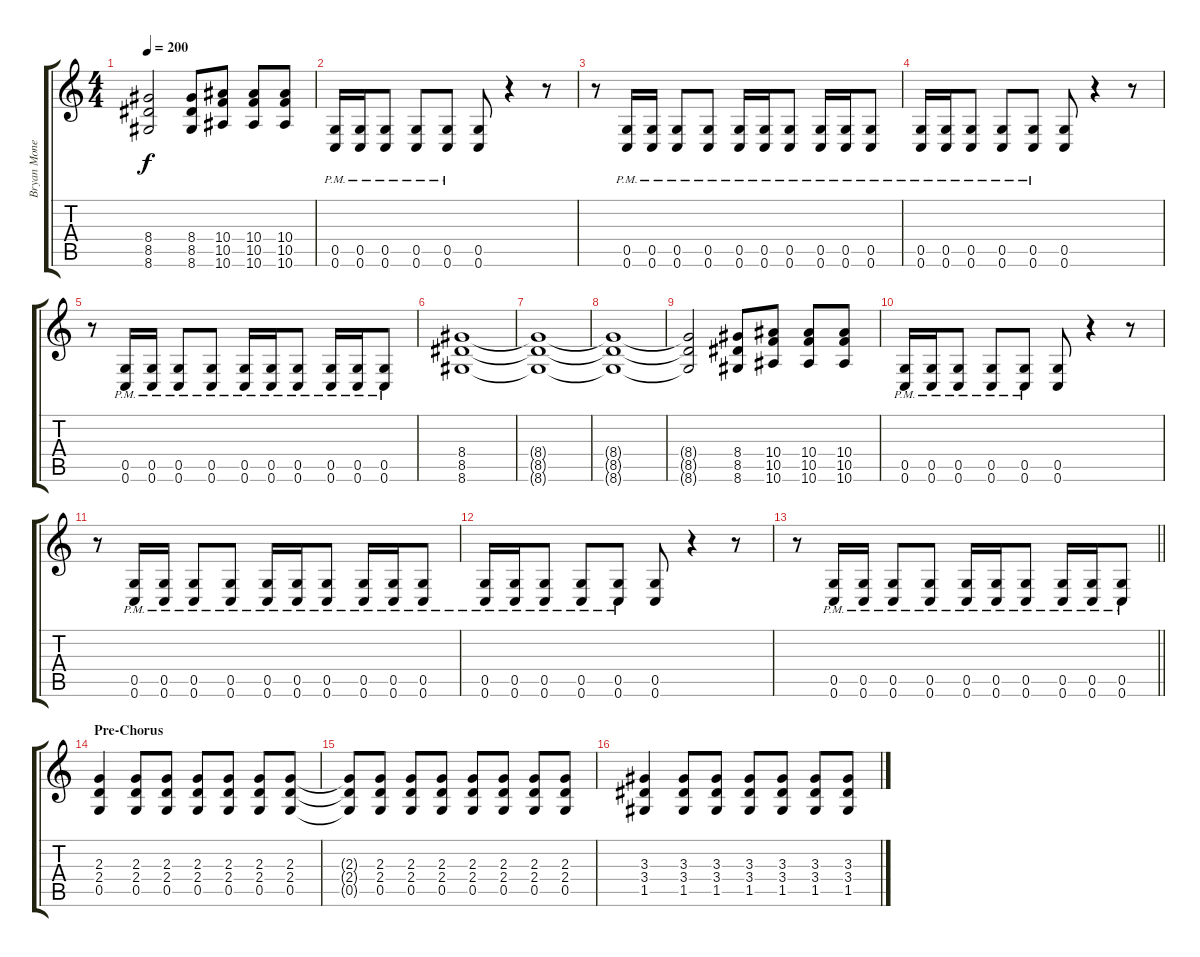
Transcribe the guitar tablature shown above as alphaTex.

\track ("Bryan Money - Guitar" "Bryan Mone") {instrument distortionguitar}
\staff {score tabs}
\tuning (D4 A3 F3 C3 G2 C2) {hide}
\ts (4 4)
\tempo 200
\clef g2
\ks c
(8.4{t} 8.5{t} 8.6{t}).2{dy f} (8.4 8.5 8.6).8 (10.4 10.5 10.6).8 (10.4 10.5 10.6).8 (10.4 10.5 10.6).8 |
(0.5{pm} 0.6{pm}).16 (0.5{pm} 0.6{pm}).16 (0.5{pm} 0.6{pm}).8 (0.5{pm} 0.6{pm}).8 (0.5{pm} 0.6{pm}).8 (0.5 0.6).8 r.4 r.8 |
r.8 (0.5{pm} 0.6{pm}).16 (0.5{pm} 0.6{pm}).16 (0.5{pm} 0.6{pm}).8 (0.5{pm} 0.6{pm}).8 (0.5{pm} 0.6{pm}).16 (0.5{pm} 0.6{pm}).16 (0.5{pm} 0.6{pm}).8 (0.5{pm} 0.6{pm}).16 (0.5{pm} 0.6{pm}).16 (0.5{pm} 0.6{pm}).8 |
(0.5{pm} 0.6{pm}).16 (0.5{pm} 0.6{pm}).16 (0.5{pm} 0.6{pm}).8 (0.5{pm} 0.6{pm}).8 (0.5{pm} 0.6{pm}).8 (0.5 0.6).8 r.4 r.8 |
r.8 (0.5{pm} 0.6{pm}).16 (0.5{pm} 0.6{pm}).16 (0.5{pm} 0.6{pm}).8 (0.5{pm} 0.6{pm}).8 (0.5{pm} 0.6{pm}).16 (0.5{pm} 0.6{pm}).16 (0.5{pm} 0.6{pm}).8 (0.5{pm} 0.6{pm}).16 (0.5{pm} 0.6{pm}).16 (0.5{pm} 0.6{pm}).8 |
(8.4 8.5 8.6).1 |
(8.4{t} 8.5{t} 8.6{t}).1 |
(8.4{t} 8.5{t} 8.6{t}).1 |
(8.4{t} 8.5{t} 8.6{t}).2 (8.4 8.5 8.6).8 (10.4 10.5 10.6).8 (10.4 10.5 10.6).8 (10.4 10.5 10.6).8 |
(0.5{pm} 0.6{pm}).16 (0.5{pm} 0.6{pm}).16 (0.5{pm} 0.6{pm}).8 (0.5{pm} 0.6{pm}).8 (0.5{pm} 0.6{pm}).8 (0.5 0.6).8 r.4 r.8 |
r.8 (0.5{pm} 0.6{pm}).16 (0.5{pm} 0.6{pm}).16 (0.5{pm} 0.6{pm}).8 (0.5{pm} 0.6{pm}).8 (0.5{pm} 0.6{pm}).16 (0.5{pm} 0.6{pm}).16 (0.5{pm} 0.6{pm}).8 (0.5{pm} 0.6{pm}).16 (0.5{pm} 0.6{pm}).16 (0.5{pm} 0.6{pm}).8 |
(0.5{pm} 0.6{pm}).16 (0.5{pm} 0.6{pm}).16 (0.5{pm} 0.6{pm}).8 (0.5{pm} 0.6{pm}).8 (0.5{pm} 0.6{pm}).8 (0.5 0.6).8 r.4 r.8 |
\barLineRight lightlight
r.8 (0.5{pm} 0.6{pm}).16 (0.5{pm} 0.6{pm}).16 (0.5{pm} 0.6{pm}).8 (0.5{pm} 0.6{pm}).8 (0.5{pm} 0.6{pm}).16 (0.5{pm} 0.6{pm}).16 (0.5{pm} 0.6{pm}).8 (0.5{pm} 0.6{pm}).16 (0.5{pm} 0.6{pm}).16 (0.5{pm} 0.6{pm}).8 |
\section ("" "Pre-Chorus")
(2.3 2.4 0.5).4 (2.3 2.4 0.5).8 (2.3 2.4 0.5).8 (2.3 2.4 0.5).8 (2.3 2.4 0.5).8 (2.3 2.4 0.5).8 (2.3 2.4 0.5).8 |
(2.3{t} 2.4{t} 0.5{t}).8 (2.3 2.4 0.5).8 (2.3 2.4 0.5).8 (2.3 2.4 0.5).8 (2.3 2.4 0.5).8 (2.3 2.4 0.5).8 (2.3 2.4 0.5).8 (2.3 2.4 0.5).8 |
(3.3 3.4 1.5).4 (3.3 3.4 1.5).8 (3.3 3.4 1.5).8 (3.3 3.4 1.5).8 (3.3 3.4 1.5).8 (3.3 3.4 1.5).8 (3.3 3.4 1.5).8
